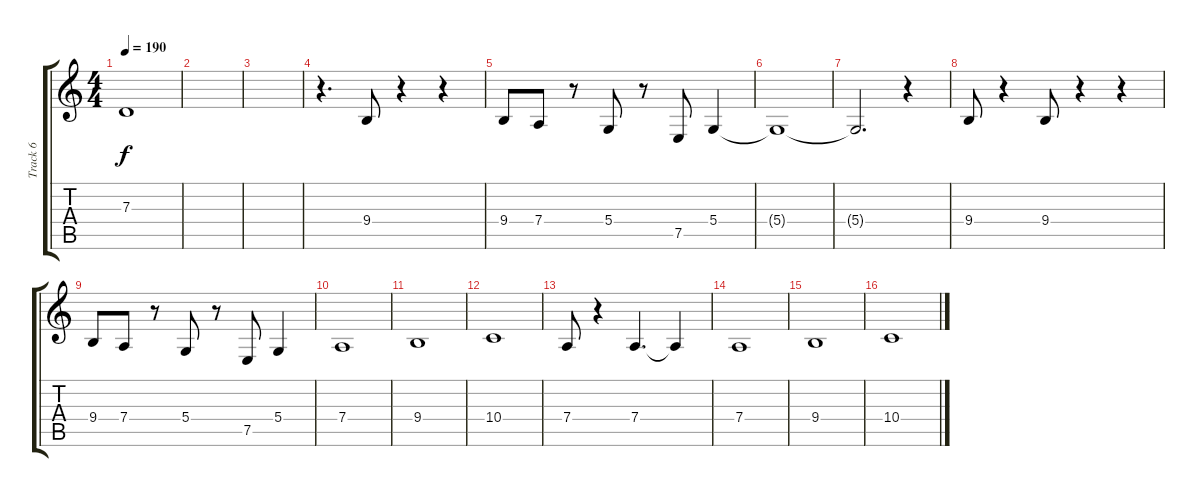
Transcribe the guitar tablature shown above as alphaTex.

\track ("Track 6" "Track 6") {instrument trombone}
\staff {score tabs}
\tuning (E4 B3 G3 D3 A2 E2) {hide}
\ts (4 4)
\tempo 190
\clef g2
\ks c
7.3.1{dy f} |
|
|
r.4{d} 9.4.8 r.4 r.4 |
9.4.8 7.4.8 r.8 5.4.8 r.8 7.5.8 5.4.4 |
5.4{t}.1 |
5.4{t}.2{d} r.4 |
9.4.8 r.4 9.4.8 r.4 r.4 |
9.4.8 7.4.8 r.8 5.4.8 r.8 7.5.8 5.4.4 |
7.4.1 |
9.4.1 |
10.4.1 |
7.4.8 r.4 7.4.4{d} 7.4{t}.4 |
7.4.1 |
9.4.1 |
10.4.1
